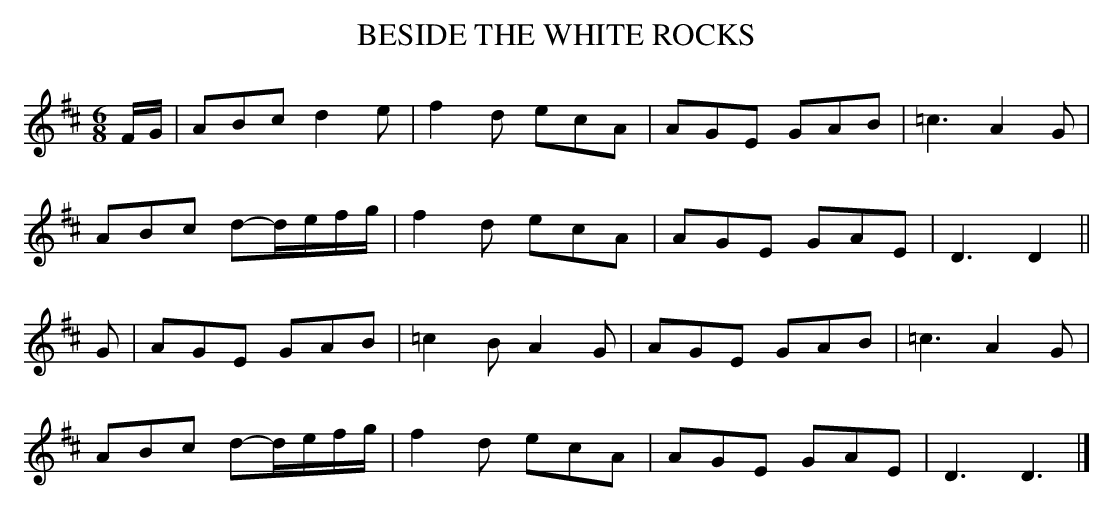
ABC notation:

X:1
T:BESIDE THE WHITE ROCKS
Y:"animated"
M:6/8
L:1/8
K:D
F/G/|ABc d2e|f2d ecA|AGE GAB|=c3 A2G|
ABc d-d/e/f/g/|f2d ecA|AGE GAE|D3D2||
G|AGE GAB|=c2B A2G|AGE GAB|=c3A2G|
ABc d-d/e/f/g/|f2d ecA|AGE GAE|D3D3|]
